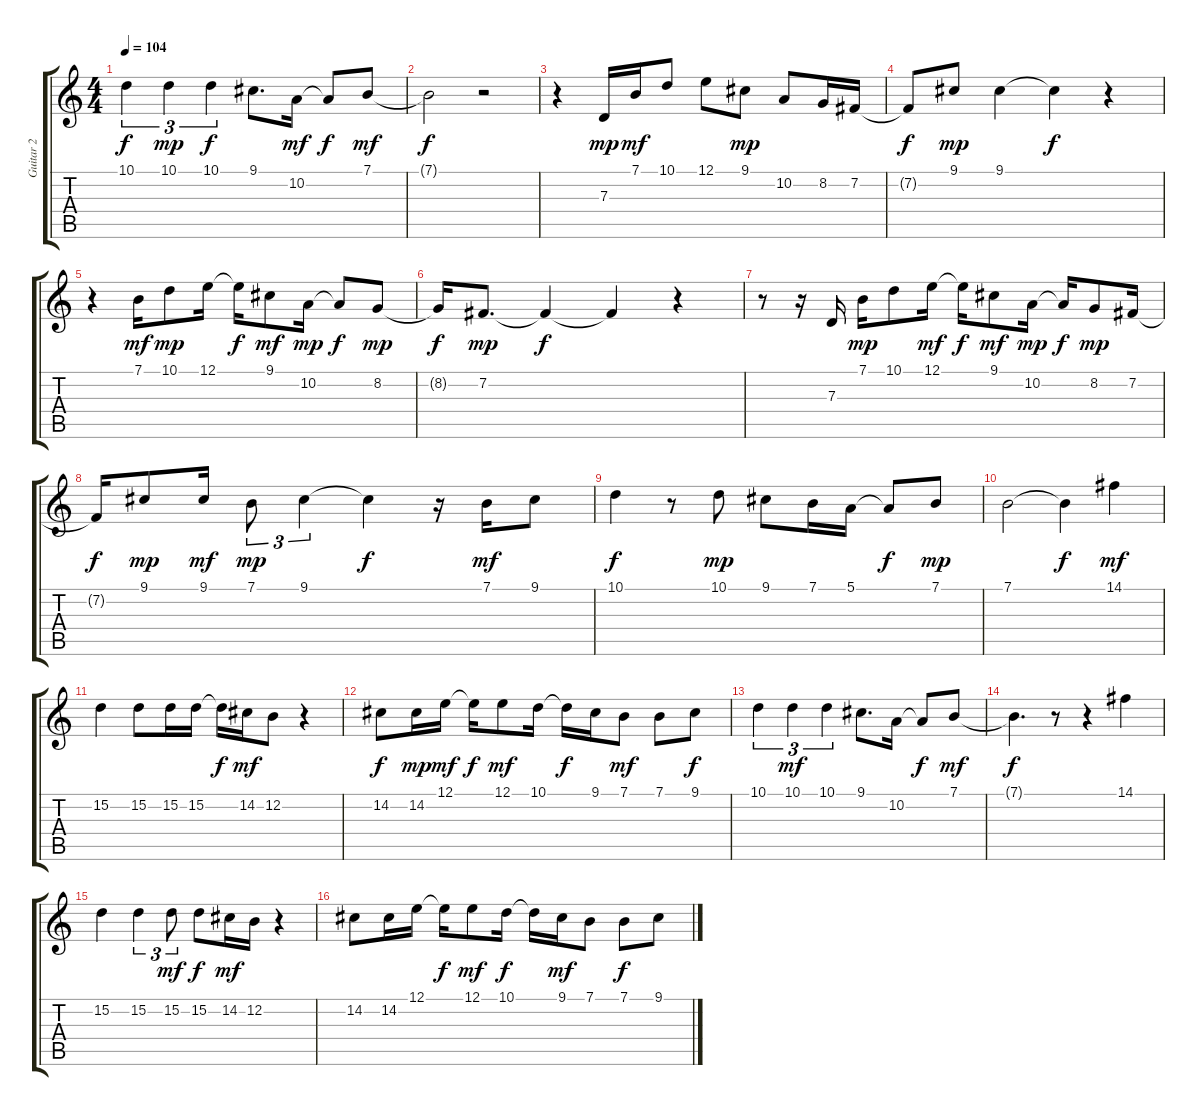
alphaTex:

\track ("Guitar 2" "Guitar 2") {instrument recorder}
\staff {score tabs}
\tuning (E4 B3 G3 D3 A2 E2) {hide}
\ts (4 4)
\tempo 104
\clef g2
\ks c
10.1.4{tu (3 2) dy f} 10.1.4{tu (3 2) dy mp} 10.1.4{tu (3 2) dy f} 9.1.8{d} 10.2.16{dy mf} 10.2{t}.8{dy f} 7.1.8{dy mf} |
7.1{t}.2{dy f} r.2 |
r.4 7.3.16{dy mp} 7.1.16{dy mf} 10.1.8 12.1.8 9.1.8{dy mp} 10.2.8 8.2.16 7.2.16 |
7.2{t}.8{dy f} 9.1.8{dy mp} 9.1.4 9.1{t}.4{dy f} r.4 |
r.4 7.1.16{dy mf} 10.1.8{dy mp} 12.1.16 12.1{t}.16{dy f} 9.1.8{dy mf} 10.2.16{dy mp} 10.2{t}.8{dy f} 8.2.8{dy mp} |
8.2{t}.16{dy f} 7.2.8{d dy mp} 7.2{t}.4{dy f} 7.2{t}.4 r.4 |
r.8 r.16 7.3.16 7.1.16{dy mp} 10.1.8 12.1.16{dy mf} 12.1{t}.16{dy f} 9.1.8{dy mf} 10.2.16{dy mp} 10.2{t}.16{dy f} 8.2.8{dy mp} 7.2.16 |
7.2{t}.16{dy f} 9.1.8{dy mp} 9.1.16{dy mf} 7.1.8{tu (3 2) dy mp} 9.1.4{tu (3 2)} 9.1{t}.4{dy f} r.16 7.1.16{dy mf} 9.1.8 |
10.1.4{dy f} r.8 10.1.8{dy mp} 9.1.8 7.1.16 5.1.16 5.1{t}.8{dy f} 7.1.8{dy mp} |
7.1.2 7.1{t}.4{dy f} 14.1.4{dy mf} |
15.2.4 15.2.8 15.2.16 15.2.16 15.2{t}.16{dy f} 14.2.16{dy mf} 12.2.8 r.4 |
14.2.8{dy f} 14.2.16{dy mp} 12.1.16{dy mf} 12.1{t}.16{dy f} 12.1.8{dy mf} 10.1.16 10.1{t}.16{dy f} 9.1.16 7.1.8{dy mf} 7.1.8 9.1.8{dy f} |
10.1.4{tu (3 2)} 10.1.4{tu (3 2) dy mf} 10.1.4{tu (3 2)} 9.1.8{d} 10.2.16 10.2{t}.8{dy f} 7.1.8{dy mf} |
7.1{t}.4{d dy f} r.8 r.4 14.1.4 |
15.2.4 15.2.4{tu (3 2)} 15.2.8{tu (3 2) dy mf} 15.2.8{dy f} 14.2.16{dy mf} 12.2.16 r.4 |
14.2.8 14.2.16 12.1.16 12.1{t}.16{dy f} 12.1.8{dy mf} 10.1.16{dy f} 10.1{t}.16 9.1.16{dy mf} 7.1.8 7.1.8{dy f} 9.1.8
